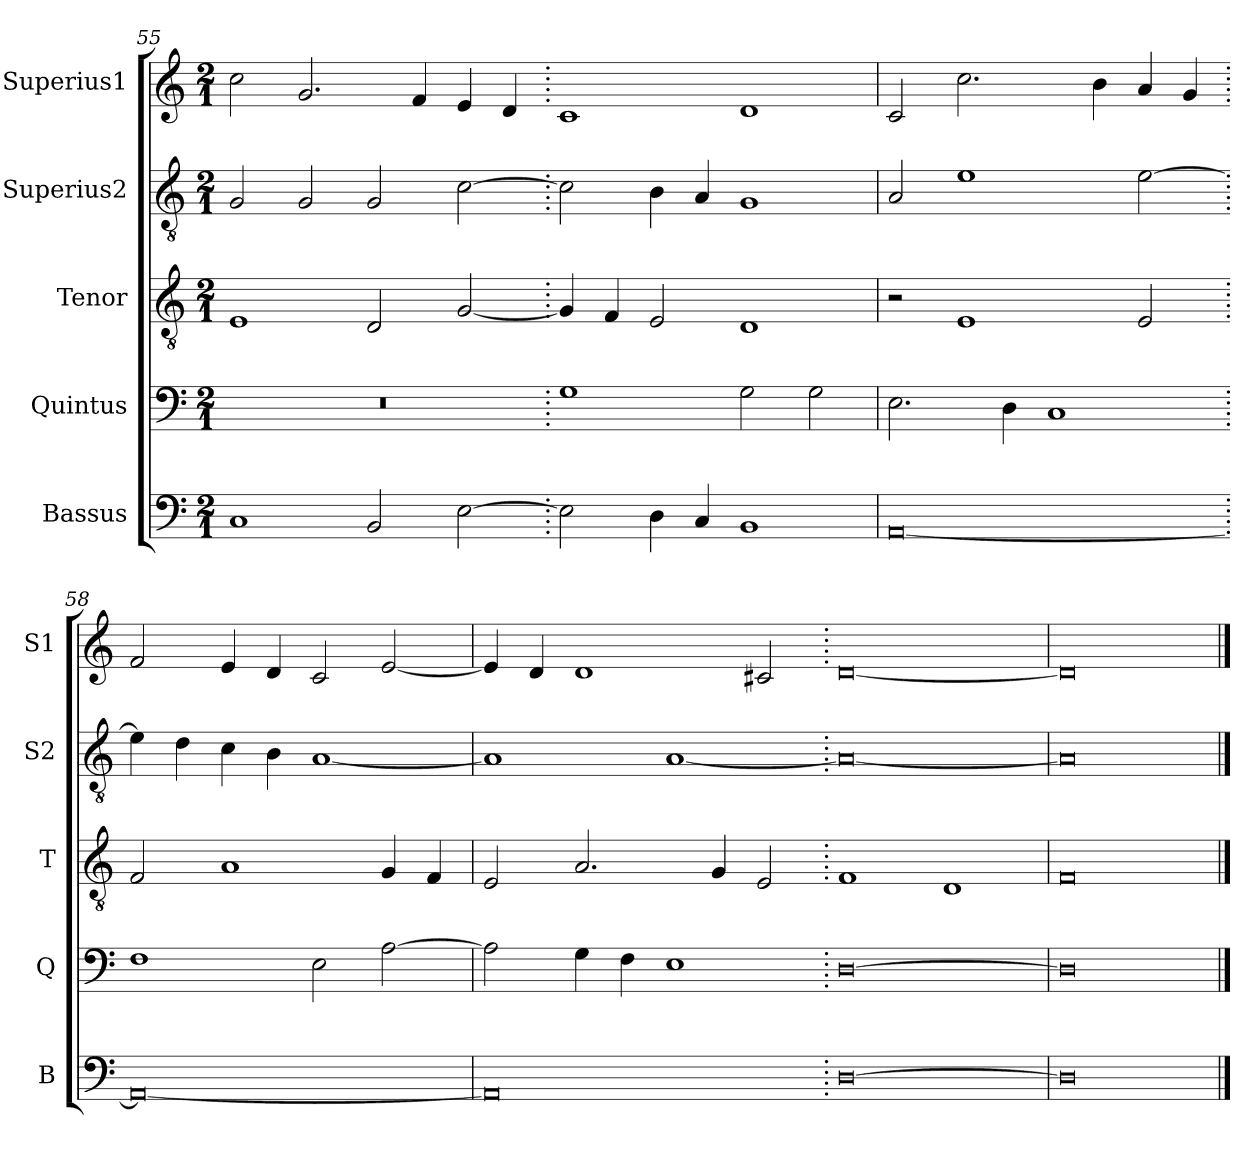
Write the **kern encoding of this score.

**kern	**kern	**kern	**kern	**kern
*part5	*part4	*part3	*part2	*part1
*staff5	*staff4	*staff3	*staff2	*staff1
*I"Bassus	*I"Quintus	*I"Tenor	*I"Superius2	*I"Superius1
*I'B	*I'Q	*I'T	*I'S2	*I'S1
*clefF4	*clefF4	*clefGv2	*clefGv2	*clefG2
*k[]	*k[]	*k[]	*k[]	*k[]
*M2/1	*M2/1	*M2/1	*M2/1	*M2/1
=55	=55	=55	=55	=55
1C	0r	1E	2G/	2cc\
.	.	.	2G/	2.g/
2BB/	.	2D/	2G/	.
.	.	.	.	4f/
[2E\	.	[2G/	[2c\	4e/
.	.	.	.	4d/
=56.	=56.	=56.	=56.	=56.
2E\]	1G	4G/]	2c\]	1c
.	.	4F/	.	.
4D\	.	2E/	4B\	.
4C/	.	.	4A/	.
1BB	2G\	1D	1G	1d
.	2G\	.	.	.
=57	=57	=57	=57	=57
[0AA	2.E\	2r	2A/	2c/
.	.	1E	1e	2.cc\
.	4D\	.	.	.
.	1C	.	.	.
.	.	.	.	4b\
.	.	2E/	[2e\	4a/
.	.	.	.	4g/
=58.	=58.	=58.	=58.	=58.
0AA_	1F	2F/	4e\]	2f/
.	.	.	4d\	.
.	.	1A	4c\	4e/
.	.	.	4B\	4d/
.	2E\	.	[1A	2c/
.	[2A\	4G/	.	[2e/
.	.	4F/	.	.
=59	=59	=59	=59	=59
0AA]	2A\]	2E/	1A]	4e/]
.	.	.	.	4d/
.	4G\	2.A/	.	1d
.	4F\	.	.	.
.	1E	.	[1A	.
.	.	4G/	.	.
.	.	2E/	.	2c#X/
=60.	=60.	=60.	=60.	=60.
[0D	[0D	1F	0A_	[0d
.	.	1D	.	.
=61	=61	=61	=61	=61
0D]	0D]	0F	0A]	0d]
==	==	==	==	==
*-	*-	*-	*-	*-
